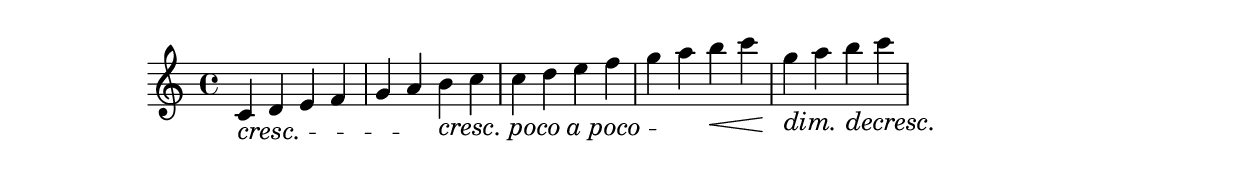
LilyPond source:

% Do not edit this file; it is automatically
% generated from Documentation/snippets/new
% This file is in the public domain.
%% Note: this file works from version 2.13.4
\version "2.13.10"

\header {
  lsrtags = "expressive-marks, tweaks-and-overrides"
  texidoc = "The \cresc, \dim and \decresc spanners can now be redefined as
postfix operators and produce one text spanner.  Defining custom spanners is
also easy.  Hairpin and text crescendi can be easily mixed. \< and \> produce
hairpins by default, \cresc etc. produce text spanners by default.
"
  doctitle = "Dynamics text spanner postfix"
} % begin verbatim


% Some sample text dynamic spanners, to be used as postfix operators
crpoco =
#(make-music 'CrescendoEvent
             'span-direction START
             'span-type 'text
             'span-text "cresc. poco a poco")
% Redefine the existing \cresc, \dim and \decresc commands to use postfix syntax
cresc =
#(make-music 'CrescendoEvent
             'span-direction START
             'span-type 'text
             'span-text "cresc.")
dim =
#(make-music 'DecrescendoEvent
             'span-direction START
             'span-type 'text
             'span-text "dim.")
decresc =
#(make-music 'DecrescendoEvent
             'span-direction START
             'span-type 'text
             'span-text "decresc.")

\relative c' {
  c4\cresc d4 e4 f4 |
  g4 a4\! b4\crpoco c4 |
  c4 d4 e4 f4 |
  g4 a4\! b4\< c4 |
  g4\dim a4 b4\decresc c4\!
}
